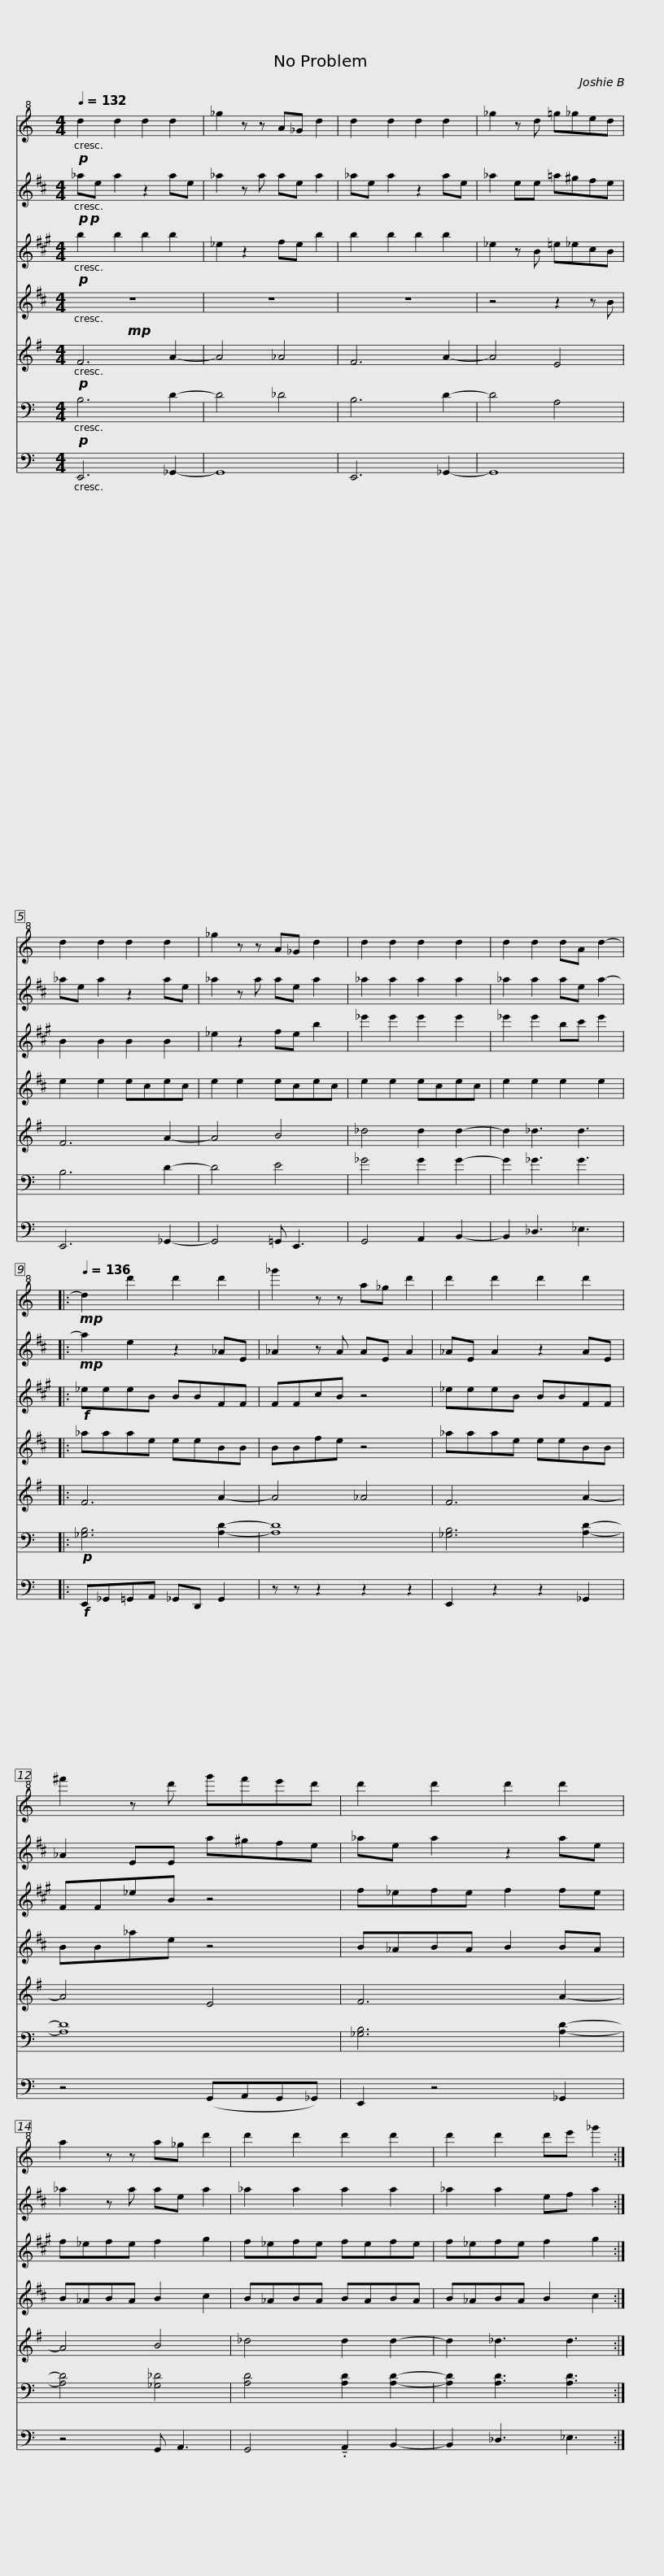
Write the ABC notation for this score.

X:1
%%score 1 2 3 4 5 6 7
L:1/8
Q:1/4=132
M:4/4
I:linebreak $
K:C
V:1 treble+8
V:2 treble transpose=-2
V:3 treble transpose=-9
V:4 treble transpose=-2
V:5 treble transpose=-7
V:6 bass
V:7 bass
V:1
!p! d2 d2 d2 d2 | _g2 z z A_G d2 | d2 d2 d2 d2 | _g2 z d =g_ged |$ d2 d2 d2 d2 | %5
 _g2 z z A_G d2 | d2 d2 d2 d2 | d2 d2 dA d2- |:[Q:1/4=136]!mp! d2 d'2 d'2 d'2 |$ _g'2 z z a_g d'2 | %10
 d'2 d'2 d'2 d'2 | ^f'2 z d' g'f'e'd' | d'2 d'2 d'2 d'2 |$ a2 z z a_g d'2 | d'2 d'2 d'2 d'2 | %15
 d'2 d'2 d'e' _g'2 :| %16
V:2
[K:D]!p!!p! _ae a2 z2 ae | _a2 z a ae a2 | _ae a2 z2 ae | _a2 ee =a^gfe |$ _ae a2 z2 ae | %5
 _a2 z a ae a2 | _a2 a2 a2 a2 | _a2 a2 ae a2- |:!mp! a2 e2 z2 _AE |$ _A2 z A AE A2 | %10
 _AE A2 z2 AE | _A2 EE a^gfe | _ae a2 z2 ae |$ _a2 z a ae a2 | _a2 a2 a2 a2 | %15
 _a2 a2 ef a2 :| %16
V:3
[K:A]!p! b2 b2 b2 b2 | _e2 z2 fe b2 | b2 b2 b2 b2 | _e2 z B =e_ecB |$ B2 B2 B2 B2 | %5
 _e2 z2 fe b2 | _e'2 e'2 e'2 e'2 | _e'2 e'2 bc' e'2 |:!f! _eeeB BBFF |$ FFcB z4 | %10
 _eeeB BBFF | FF_eB z4 | f_efe f2 fe |$ f_efe f2 g2 | f_efe fefe | %15
 f_efe f2 g2 :| %16
V:4
[K:D]!mp! z8 | z8 | z8 | z4 z2 z B |$ e2 e2 ecec | %5
 e2 e2 ecec | e2 e2 ecec | e2 e2 e2 e2 |: _aaae eeBB |$ BBfe z4 | %10
 _aaae eeBB | BB_ae z4 | B_ABA B2 BA |$ B_ABA B2 c2 | B_ABA BABA | %15
 B_ABA B2 c2 :| %16
V:5
[K:G]!p! F6 A2- | A4 _A4 | F6 A2- | A4 E4 |$ F6 A2- | %5
 A4 B4 | _d4 d2 d2- | d2 _d3 d3 |: F6 A2- |$ A4 _A4 | %10
 F6 A2- | A4 E4 | F6 A2- |$ A4 B4 | _d4 d2 d2- | %15
 d2 _d3 d3 :| %16
V:6
!p! B,6 D2- | D4 _D4 | B,6 D2- | D4 A,4 |$ B,6 D2- | %5
 D4 E4 | _G4 G2 G2- | G2 _G3 G3 |:!p! [_G,B,]6 [A,D]2- |$ [A,D]8 | %10
 [_G,B,]6 [A,D]2- | [A,D]8 | [_G,B,]6 [A,D]2- |$ [A,D]4 [_G,_D]4 | [A,D]4 [A,D]2 [A,D]2- | %15
 [A,D]2 [A,D]3 [A,D]3 :| %16
V:7
 E,,6 _G,,2- | G,,8 | E,,6 _G,,2- | G,,8 |$ E,,6 _G,,2- | %5
 G,,4 =G,, E,,3 | G,,4 A,,2 B,,2- | B,,2 _D,3 _E,3 |:!f! E,,_G,,=G,,A,, _G,,D,, G,,2 |$ z z z2 z2 z2 | %10
 E,,2 z2 z2 _G,,2 | z4 (G,,A,,G,,_G,,) | E,,2 z4 _G,,2 |$ z4 G,, A,,3 | G,,4 !tenuto!.A,,2 B,,2- | %15
 B,,2 _D,3 _E,3 :| %16
